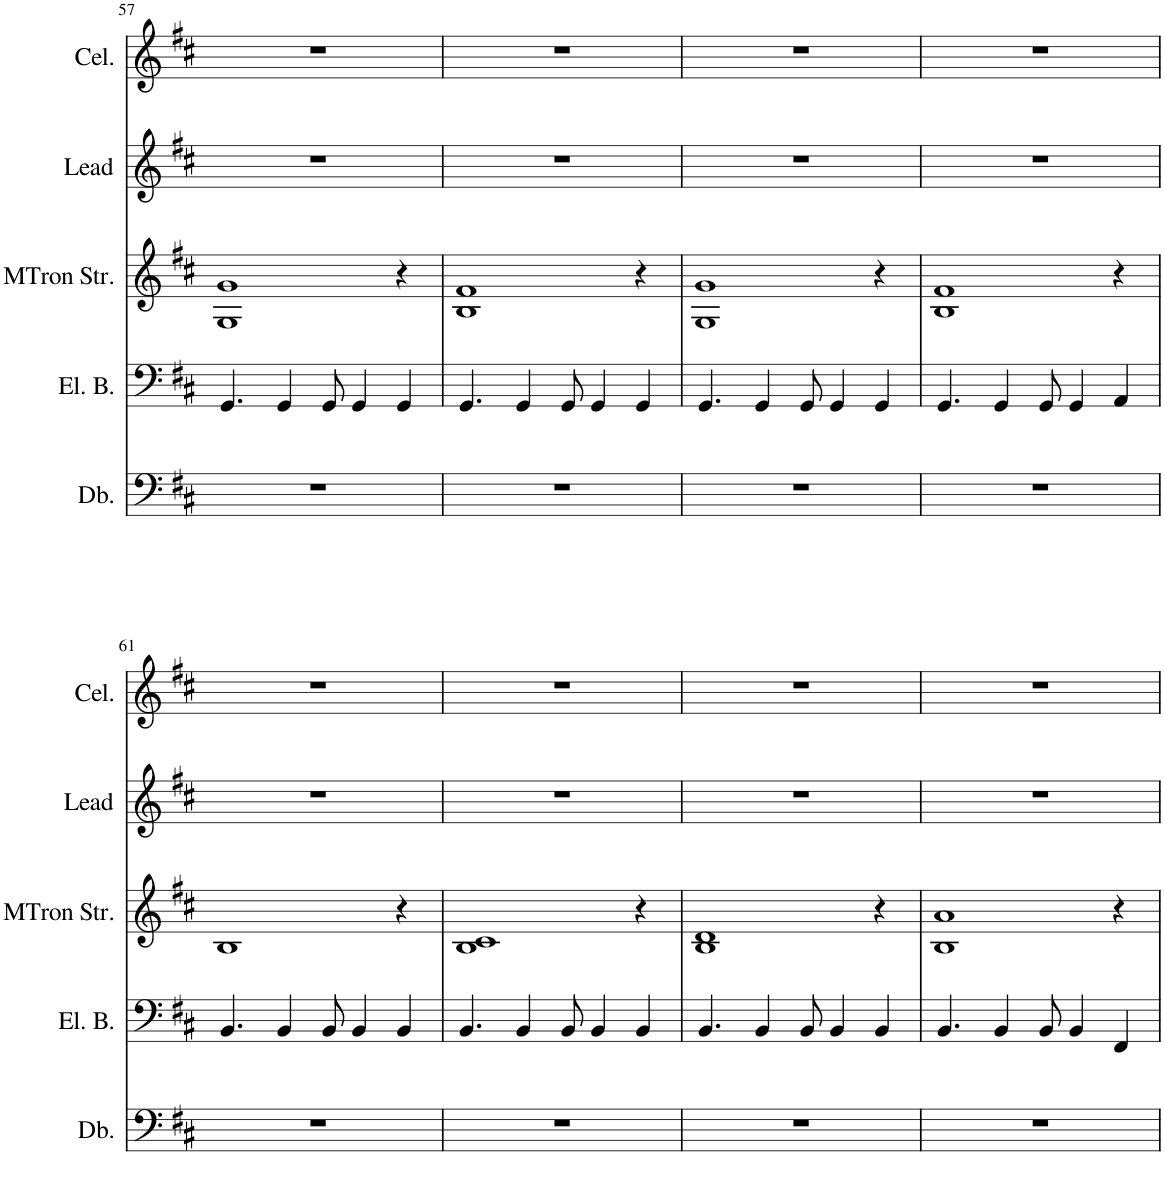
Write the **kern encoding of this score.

**kern	**kern	**kern	**kern	**kern
*part5	*part4	*part3	*part2	*part1
*staff5	*staff4	*staff3	*staff2	*staff1
*I"Double Bass	*I"Electric Bass	*I"Mellotron Strings	*I"Synth Lead	*I"Celesta
*I'Db.	*I'El. B.	*I'MTron Str.	*I'Lead	*I'Cel.
!!LO:PB:g=z
*clefF4	*clefF4	*clefG2	*clefG2	*clefG2
*Trd7c12	*Trd7c12	*	*	*Trd-7c-12
*k[f#c#]	*k[f#c#]	*k[f#c#]	*k[f#c#]	*k[f#c#]
*M5/4	*M5/4	*M5/4	*M5/4	*M5/4
=57	=57	=57	=57	=57
4%5r	4.GG/	1G 1g	4%5r	4%5r
.	4GG/	.	.	.
.	8GG/	.	.	.
.	4GG/	.	.	.
.	4GG/	4r	.	.
=58	=58	=58	=58	=58
4%5r	4.GG/	1B 1f#	4%5r	4%5r
.	4GG/	.	.	.
.	8GG/	.	.	.
.	4GG/	.	.	.
.	4GG/	4r	.	.
=59	=59	=59	=59	=59
4%5r	4.GG/	1G 1g	4%5r	4%5r
.	4GG/	.	.	.
.	8GG/	.	.	.
.	4GG/	.	.	.
.	4GG/	4r	.	.
=60	=60	=60	=60	=60
4%5r	4.GG/	1B 1f#	4%5r	4%5r
.	4GG/	.	.	.
.	8GG/	.	.	.
.	4GG/	.	.	.
.	4AA/	4r	.	.
!!LO:LB:g=z
=61	=61	=61	=61	=61
4%5r	4.BB/	1B	4%5r	4%5r
.	4BB/	.	.	.
.	8BB/	.	.	.
.	4BB/	.	.	.
.	4BB/	4r	.	.
=62	=62	=62	=62	=62
4%5r	4.BB/	1B 1c#	4%5r	4%5r
.	4BB/	.	.	.
.	8BB/	.	.	.
.	4BB/	.	.	.
.	4BB/	4r	.	.
=63	=63	=63	=63	=63
4%5r	4.BB/	1B 1d	4%5r	4%5r
.	4BB/	.	.	.
.	8BB/	.	.	.
.	4BB/	.	.	.
.	4BB/	4r	.	.
=64	=64	=64	=64	=64
4%5r	4.BB/	1B 1a	4%5r	4%5r
.	4BB/	.	.	.
.	8BB/	.	.	.
.	4BB/	.	.	.
.	4FF#/	4r	.	.
=	=	=	=	=
*-	*-	*-	*-	*-
